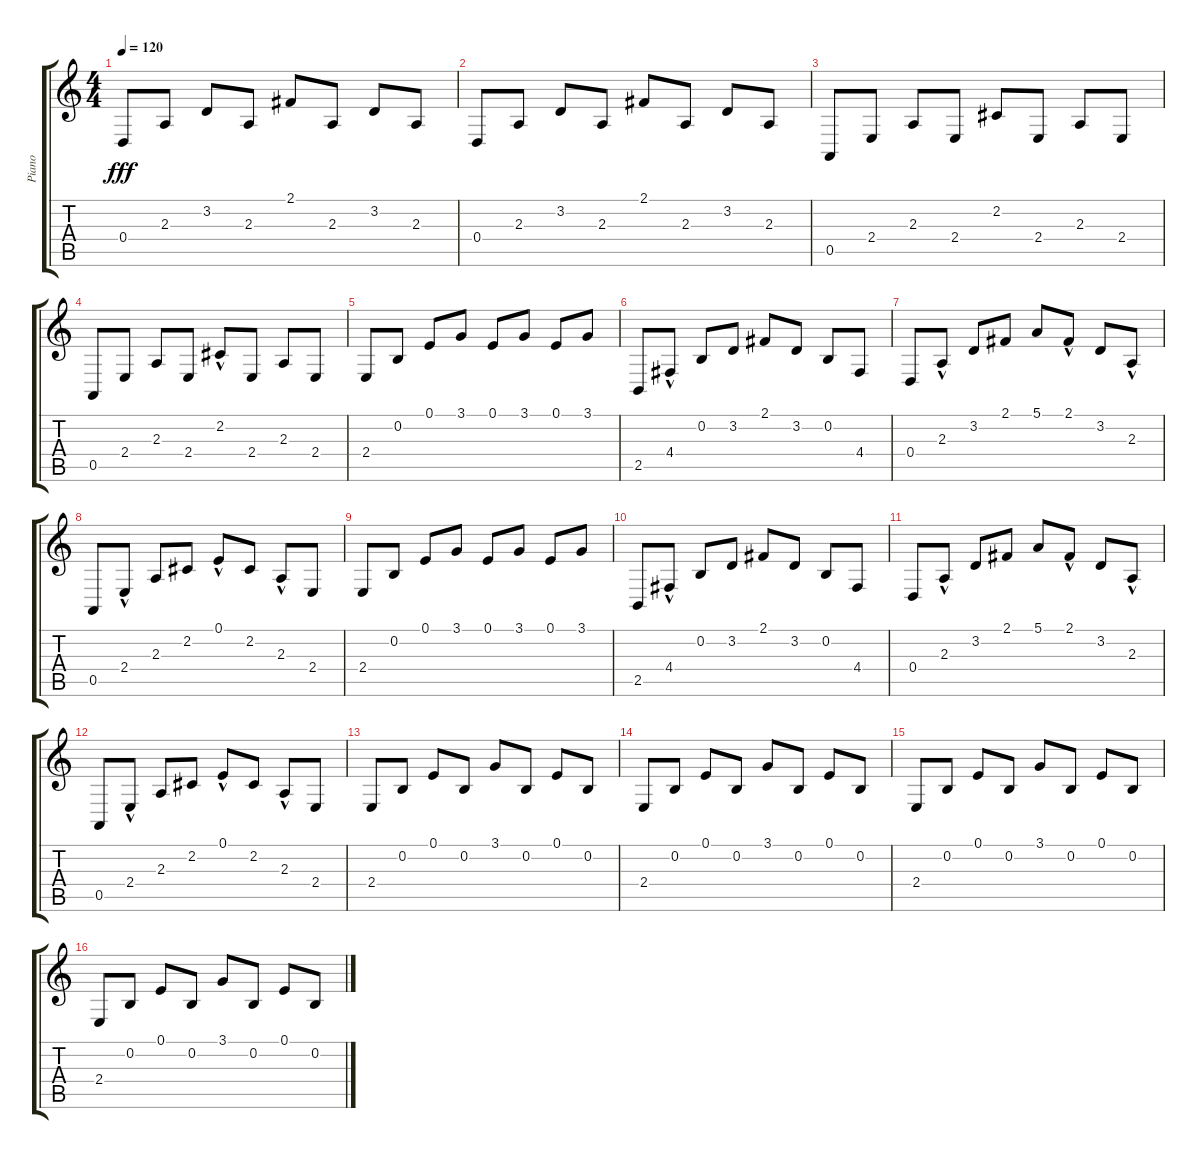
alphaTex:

\track ("Piano" "Piano") {instrument acousticgrandpiano}
\staff {score tabs}
\tuning (E4 B3 G3 D3 A2 E2) {hide}
\ts (4 4)
\tempo 120
\clef g2
\ks c
0.4.8{dy fff} 2.3.8 3.2.8 2.3.8 2.1.8 2.3.8 3.2.8 2.3.8 |
0.4.8 2.3.8 3.2.8 2.3.8 2.1.8 2.3.8 3.2.8 2.3.8 |
0.5.8 2.4.8 2.3.8 2.4.8 2.2.8 2.4.8 2.3.8 2.4.8 |
0.5.8 2.4.8 2.3.8 2.4.8 2.2{hac}.8 2.4.8 2.3.8 2.4.8 |
2.4.8 0.2.8 0.1.8 3.1.8 0.1.8 3.1.8 0.1.8 3.1.8 |
2.5.8 4.4{hac}.8 0.2.8 3.2.8 2.1.8 3.2.8 0.2.8 4.4.8 |
0.4.8 2.3{hac}.8 3.2.8 2.1.8 5.1.8 2.1{hac}.8 3.2.8 2.3{hac}.8 |
0.5.8 2.4{hac}.8 2.3.8 2.2.8 0.1{hac}.8 2.2.8 2.3{hac}.8 2.4.8 |
2.4.8 0.2.8 0.1.8 3.1.8 0.1.8 3.1.8 0.1.8 3.1.8 |
2.5.8 4.4{hac}.8 0.2.8 3.2.8 2.1.8 3.2.8 0.2.8 4.4.8 |
0.4.8 2.3{hac}.8 3.2.8 2.1.8 5.1.8 2.1{hac}.8 3.2.8 2.3{hac}.8 |
0.5.8 2.4{hac}.8 2.3.8 2.2.8 0.1{hac}.8 2.2.8 2.3{hac}.8 2.4.8 |
2.4.8 0.2.8 0.1.8 0.2.8 3.1.8 0.2.8 0.1.8 0.2.8 |
2.4.8 0.2.8 0.1.8 0.2.8 3.1.8 0.2.8 0.1.8 0.2.8 |
2.4.8 0.2.8 0.1.8 0.2.8 3.1.8 0.2.8 0.1.8 0.2.8 |
2.4.8 0.2.8 0.1.8 0.2.8 3.1.8 0.2.8 0.1.8 0.2.8
